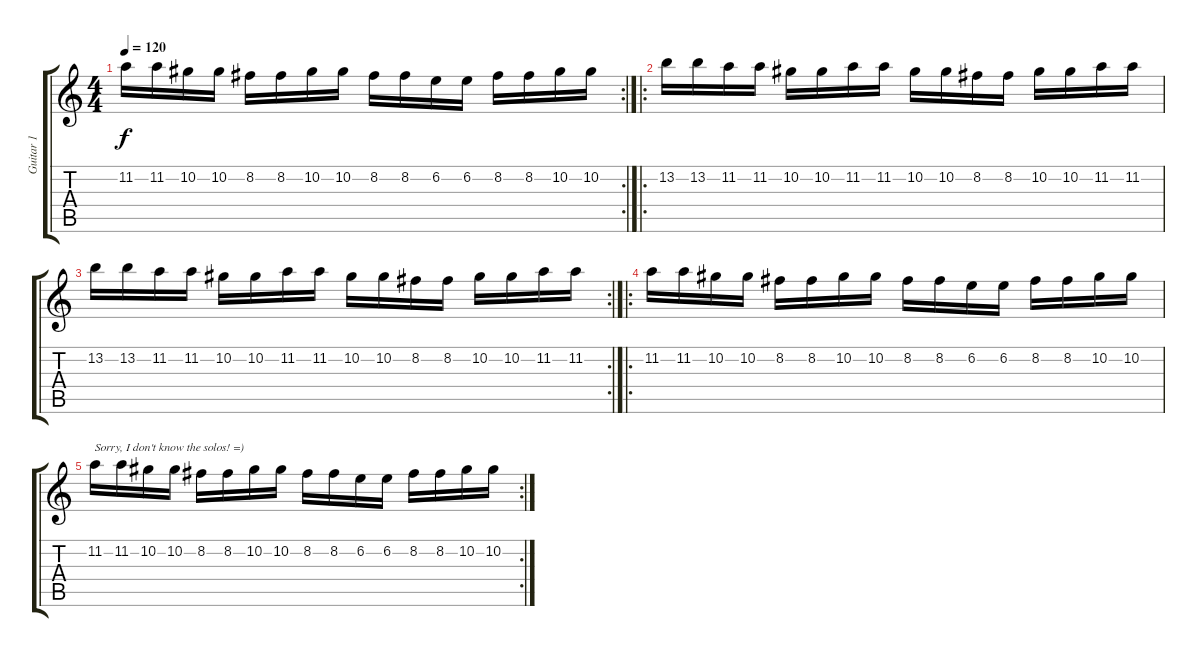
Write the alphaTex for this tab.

\track ("Guitar 1" "Guitar 1") {instrument overdrivenguitar}
\staff {score tabs}
\tuning (Eb4 Bb3 Gb3 Db3 Ab2 Eb2) {hide}
\rc 2
\ts (4 4)
\tempo 120
\clef g2
\ks c
11.2.16{dy f} 11.2.16 10.2.16 10.2.16 8.2.16 8.2.16 10.2.16 10.2.16 8.2.16 8.2.16 6.2.16 6.2.16 8.2.16 8.2.16 10.2.16 10.2.16 |
\ro
13.2.16 13.2.16 11.2.16 11.2.16 10.2.16 10.2.16 11.2.16 11.2.16 10.2.16 10.2.16 8.2.16 8.2.16 10.2.16 10.2.16 11.2.16 11.2.16 |
\rc 2
13.2.16 13.2.16 11.2.16 11.2.16 10.2.16 10.2.16 11.2.16 11.2.16 10.2.16 10.2.16 8.2.16 8.2.16 10.2.16 10.2.16 11.2.16 11.2.16 |
\ro
11.2.16 11.2.16 10.2.16 10.2.16 8.2.16 8.2.16 10.2.16 10.2.16 8.2.16 8.2.16 6.2.16 6.2.16 8.2.16 8.2.16 10.2.16 10.2.16 |
\rc 2
11.2.16{txt "Sorry, I don't know the solos! =)"} 11.2.16 10.2.16 10.2.16 8.2.16 8.2.16 10.2.16 10.2.16 8.2.16 8.2.16 6.2.16 6.2.16 8.2.16 8.2.16 10.2.16 10.2.16
